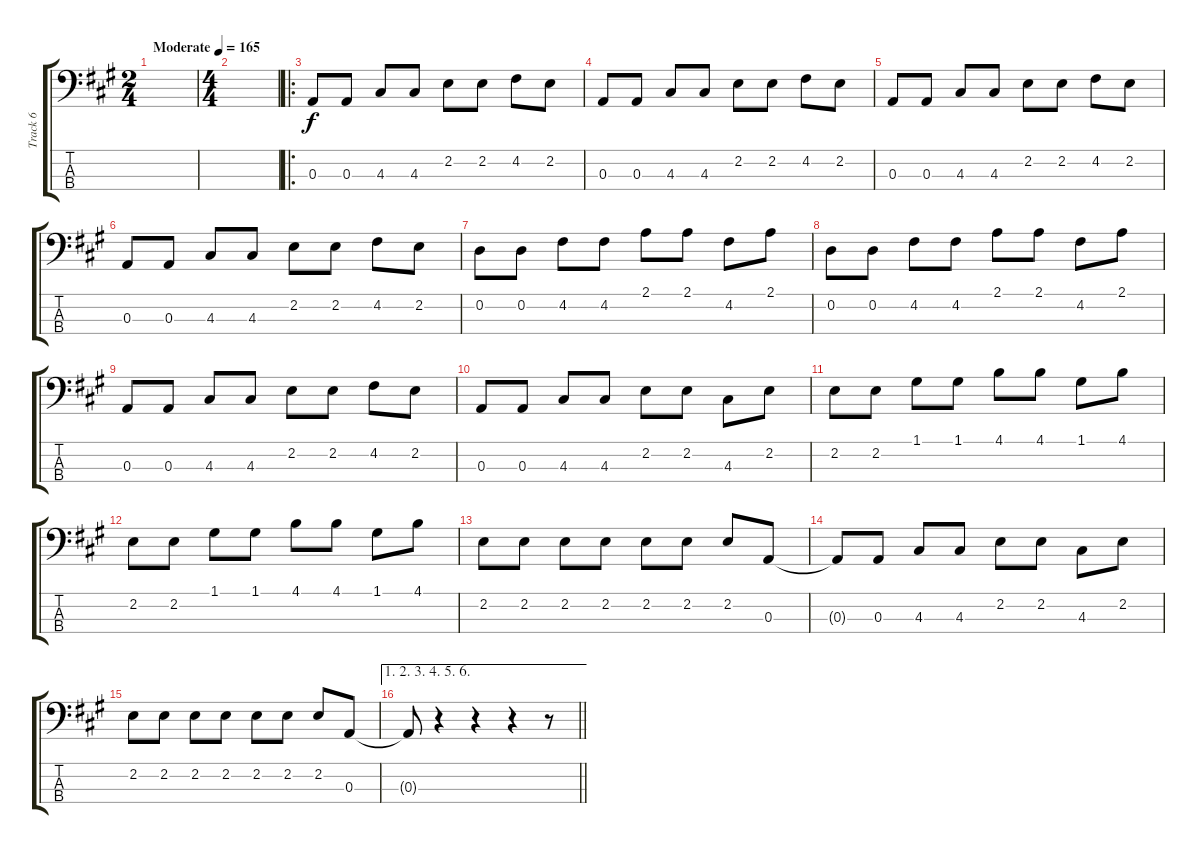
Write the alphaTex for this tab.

\track ("Track 6" "Track 6") {instrument electricbassfinger}
\staff {score tabs}
\tuning (G2 D2 A1 E1) {hide}
\ts (2 4)
\tempo (165 "Moderate")
\clef f4
\ks a
|
\ts (4 4)
|
\ro
0.3.8 0.3.8 4.3.8 4.3.8 2.2.8 2.2.8 4.2.8 2.2.8 |
0.3.8 0.3.8 4.3.8 4.3.8 2.2.8 2.2.8 4.2.8 2.2.8 |
0.3.8 0.3.8 4.3.8 4.3.8 2.2.8 2.2.8 4.2.8 2.2.8 |
0.3.8 0.3.8 4.3.8 4.3.8 2.2.8 2.2.8 4.2.8 2.2.8 |
0.2.8 0.2.8 4.2.8 4.2.8 2.1.8 2.1.8 4.2.8 2.1.8 |
0.2.8 0.2.8 4.2.8 4.2.8 2.1.8 2.1.8 4.2.8 2.1.8 |
0.3.8 0.3.8 4.3.8 4.3.8 2.2.8 2.2.8 4.2.8 2.2.8 |
0.3.8 0.3.8 4.3.8 4.3.8 2.2.8 2.2.8 4.3.8 2.2.8 |
2.2.8 2.2.8 1.1.8 1.1.8 4.1.8 4.1.8 1.1.8 4.1.8 |
2.2.8 2.2.8 1.1.8 1.1.8 4.1.8 4.1.8 1.1.8 4.1.8 |
2.2.8 2.2.8 2.2.8 2.2.8 2.2.8 2.2.8 2.2.8 0.3.8 |
0.3{t}.8 0.3.8 4.3.8 4.3.8 2.2.8 2.2.8 4.3.8 2.2.8 |
2.2.8 2.2.8 2.2.8 2.2.8 2.2.8 2.2.8 2.2.8 0.3.8 |
\ae (1 2 3 4 5 6)
\barLineRight lightlight
0.3{t}.8 r.4 r.4 r.4 r.8
